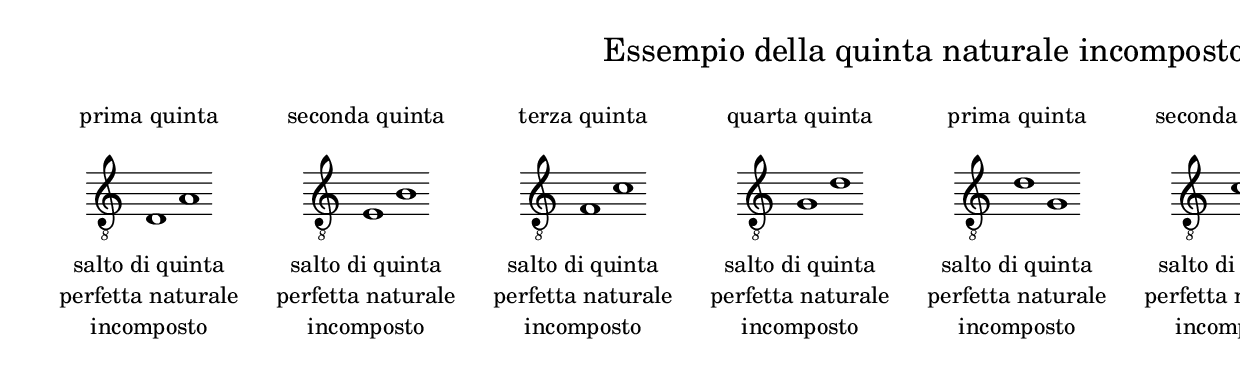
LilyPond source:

\version "2.22.2"

% Auto generated file

\header {
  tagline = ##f
}

dot = {
   \once \override Script.add-stem-support = ##f
   \once \override Script.toward-stem-shift = 0
   \once \override Script.skyline-horizontal-padding = 0
   \once \override Script.direction = 1
   \once \override Script.font-size = 1
}

\markup {
  \center-column {
    \line {
      \center-align
      \fontsize#3 { \concat { \normal-text "Essempio della quinta naturale incomposto"} }
    }
    \null
    \line {
      \center-column {
        \line {
          \left-align {  \normal-text "prima quinta" }
        }

        \null
        \line {
          \score {
            <<
              \new Staff \with { instrumentName = ""} {
                \override Staff.TimeSignature.stencil = ##f
                \override Staff.NoteHead.style = #'baroque
                \accidentalStyle Score.forget
                \override Rest.style = #'default
                \override NoteHead.style = #'default
                \cadenzaOn
                \clef "treble_8"
                \key c #`((0 . ,NATURAL) (1 . ,NATURAL) (2 . ,NATURAL)
                          (3 . ,NATURAL) (4 . ,NATURAL) (5 . ,NATURAL)
                          (6 . ,NATURAL))  d1   a1  
                \cadenzaOff
              }
            >>
            \layout {
              \context {
                \Score
                \override SpacingSpanner.common-shortest-duration = #(ly:make-moment 1)
              }
            }
          }
        }
        \null
        \line {
          \left-align {  \normal-text "salto di quinta" }
        }
        \line {
          \left-align {  \normal-text "perfetta naturale" }
        }
        \line {
          \left-align {  \normal-text "incomposto" }
        }

      }
      \hspace #3 
      \center-column {
        \line {
          \left-align {  \normal-text "seconda quinta" }
        }

        \null
        \line {
          \score {
            <<
              \new Staff \with { instrumentName = ""} {
                \override Staff.TimeSignature.stencil = ##f
                \override Staff.NoteHead.style = #'baroque
                \accidentalStyle Score.forget
                \override Rest.style = #'default
                \override NoteHead.style = #'default
                \cadenzaOn
                \clef "treble_8"
                \key c #`((0 . ,NATURAL) (1 . ,NATURAL) (2 . ,NATURAL)
                          (3 . ,NATURAL) (4 . ,NATURAL) (5 . ,NATURAL)
                          (6 . ,NATURAL))  e1   b1  
                \cadenzaOff
              }
            >>
            \layout {
              \context {
                \Score
                \override SpacingSpanner.common-shortest-duration = #(ly:make-moment 1)
              }
            }
          }
        }
        \null
        \line {
          \left-align {  \normal-text "salto di quinta" }
        }
        \line {
          \left-align {  \normal-text "perfetta naturale" }
        }
        \line {
          \left-align {  \normal-text "incomposto" }
        }

      }
      \hspace #3 
      \center-column {
        \line {
          \left-align {  \normal-text "terza quinta" }
        }

        \null
        \line {
          \score {
            <<
              \new Staff \with { instrumentName = ""} {
                \override Staff.TimeSignature.stencil = ##f
                \override Staff.NoteHead.style = #'baroque
                \accidentalStyle Score.forget
                \override Rest.style = #'default
                \override NoteHead.style = #'default
                \cadenzaOn
                \clef "treble_8"
                \key c #`((0 . ,NATURAL) (1 . ,NATURAL) (2 . ,NATURAL)
                          (3 . ,NATURAL) (4 . ,NATURAL) (5 . ,NATURAL)
                          (6 . ,NATURAL))  f1   c'1  
                \cadenzaOff
              }
            >>
            \layout {
              \context {
                \Score
                \override SpacingSpanner.common-shortest-duration = #(ly:make-moment 1)
              }
            }
          }
        }
        \null
        \line {
          \left-align {  \normal-text "salto di quinta" }
        }
        \line {
          \left-align {  \normal-text "perfetta naturale" }
        }
        \line {
          \left-align {  \normal-text "incomposto" }
        }

      }
      \hspace #3 
      \center-column {
        \line {
          \left-align {  \normal-text "quarta quinta" }
        }

        \null
        \line {
          \score {
            <<
              \new Staff \with { instrumentName = ""} {
                \override Staff.TimeSignature.stencil = ##f
                \override Staff.NoteHead.style = #'baroque
                \accidentalStyle Score.forget
                \override Rest.style = #'default
                \override NoteHead.style = #'default
                \cadenzaOn
                \clef "treble_8"
                \key c #`((0 . ,NATURAL) (1 . ,NATURAL) (2 . ,NATURAL)
                          (3 . ,NATURAL) (4 . ,NATURAL) (5 . ,NATURAL)
                          (6 . ,NATURAL))  g1   d'1  
                \cadenzaOff
              }
            >>
            \layout {
              \context {
                \Score
                \override SpacingSpanner.common-shortest-duration = #(ly:make-moment 1)
              }
            }
          }
        }
        \null
        \line {
          \left-align {  \normal-text "salto di quinta" }
        }
        \line {
          \left-align {  \normal-text "perfetta naturale" }
        }
        \line {
          \left-align {  \normal-text "incomposto" }
        }

      }
      \hspace #3 
      \center-column {
        \line {
          \left-align {  \normal-text "prima quinta" }
        }

        \null
        \line {
          \score {
            <<
              \new Staff \with { instrumentName = ""} {
                \override Staff.TimeSignature.stencil = ##f
                \override Staff.NoteHead.style = #'baroque
                \accidentalStyle Score.forget
                \override Rest.style = #'default
                \override NoteHead.style = #'default
                \cadenzaOn
                \clef "treble_8"
                \key c #`((0 . ,NATURAL) (1 . ,NATURAL) (2 . ,NATURAL)
                          (3 . ,NATURAL) (4 . ,NATURAL) (5 . ,NATURAL)
                          (6 . ,NATURAL))  d'1   g1  
                \cadenzaOff
              }
            >>
            \layout {
              \context {
                \Score
                \override SpacingSpanner.common-shortest-duration = #(ly:make-moment 1)
              }
            }
          }
        }
        \null
        \line {
          \left-align {  \normal-text "salto di quinta" }
        }
        \line {
          \left-align {  \normal-text "perfetta naturale" }
        }
        \line {
          \left-align {  \normal-text "incomposto" }
        }

      }
      \hspace #3 
      \center-column {
        \line {
          \left-align {  \normal-text "seconda quinta" }
        }

        \null
        \line {
          \score {
            <<
              \new Staff \with { instrumentName = ""} {
                \override Staff.TimeSignature.stencil = ##f
                \override Staff.NoteHead.style = #'baroque
                \accidentalStyle Score.forget
                \override Rest.style = #'default
                \override NoteHead.style = #'default
                \cadenzaOn
                \clef "treble_8"
                \key c #`((0 . ,NATURAL) (1 . ,NATURAL) (2 . ,NATURAL)
                          (3 . ,NATURAL) (4 . ,NATURAL) (5 . ,NATURAL)
                          (6 . ,NATURAL))  c'1   f1  
                \cadenzaOff
              }
            >>
            \layout {
              \context {
                \Score
                \override SpacingSpanner.common-shortest-duration = #(ly:make-moment 1)
              }
            }
          }
        }
        \null
        \line {
          \left-align {  \normal-text "salto di quinta" }
        }
        \line {
          \left-align {  \normal-text "perfetta naturale" }
        }
        \line {
          \left-align {  \normal-text "incomposto" }
        }

      }
      \hspace #3 
      \center-column {
        \line {
          \left-align {  \normal-text "terza quinta" }
        }

        \null
        \line {
          \score {
            <<
              \new Staff \with { instrumentName = ""} {
                \override Staff.TimeSignature.stencil = ##f
                \override Staff.NoteHead.style = #'baroque
                \accidentalStyle Score.forget
                \override Rest.style = #'default
                \override NoteHead.style = #'default
                \cadenzaOn
                \clef "treble_8"
                \key c #`((0 . ,NATURAL) (1 . ,NATURAL) (2 . ,NATURAL)
                          (3 . ,NATURAL) (4 . ,NATURAL) (5 . ,NATURAL)
                          (6 . ,NATURAL))  b1   e1  
                \cadenzaOff
              }
            >>
            \layout {
              \context {
                \Score
                \override SpacingSpanner.common-shortest-duration = #(ly:make-moment 1)
              }
            }
          }
        }
        \null
        \line {
          \left-align {  \normal-text "salto di quinta" }
        }
        \line {
          \left-align {  \normal-text "perfetta naturale" }
        }
        \line {
          \left-align {  \normal-text "incomposto" }
        }

      }
      \hspace #3 
      \center-column {
        \line {
          \left-align {  \normal-text "quarta quinta" }
        }

        \null
        \line {
          \score {
            <<
              \new Staff \with { instrumentName = ""} {
                \override Staff.TimeSignature.stencil = ##f
                \override Staff.NoteHead.style = #'baroque
                \accidentalStyle Score.forget
                \override Rest.style = #'default
                \override NoteHead.style = #'default
                \cadenzaOn
                \clef "treble_8"
                \key c #`((0 . ,NATURAL) (1 . ,NATURAL) (2 . ,NATURAL)
                          (3 . ,NATURAL) (4 . ,NATURAL) (5 . ,NATURAL)
                          (6 . ,NATURAL))  a1   d1  
                \cadenzaOff
              }
            >>
            \layout {
              \context {
                \Score
                \override SpacingSpanner.common-shortest-duration = #(ly:make-moment 1)
              }
            }
          }
        }
        \null
        \line {
          \left-align {  \normal-text "salto di quinta" }
        }
        \line {
          \left-align {  \normal-text "perfetta naturale" }
        }
        \line {
          \left-align {  \normal-text "incomposto" }
        }

      }
      \hspace #3 

    }
  }
}